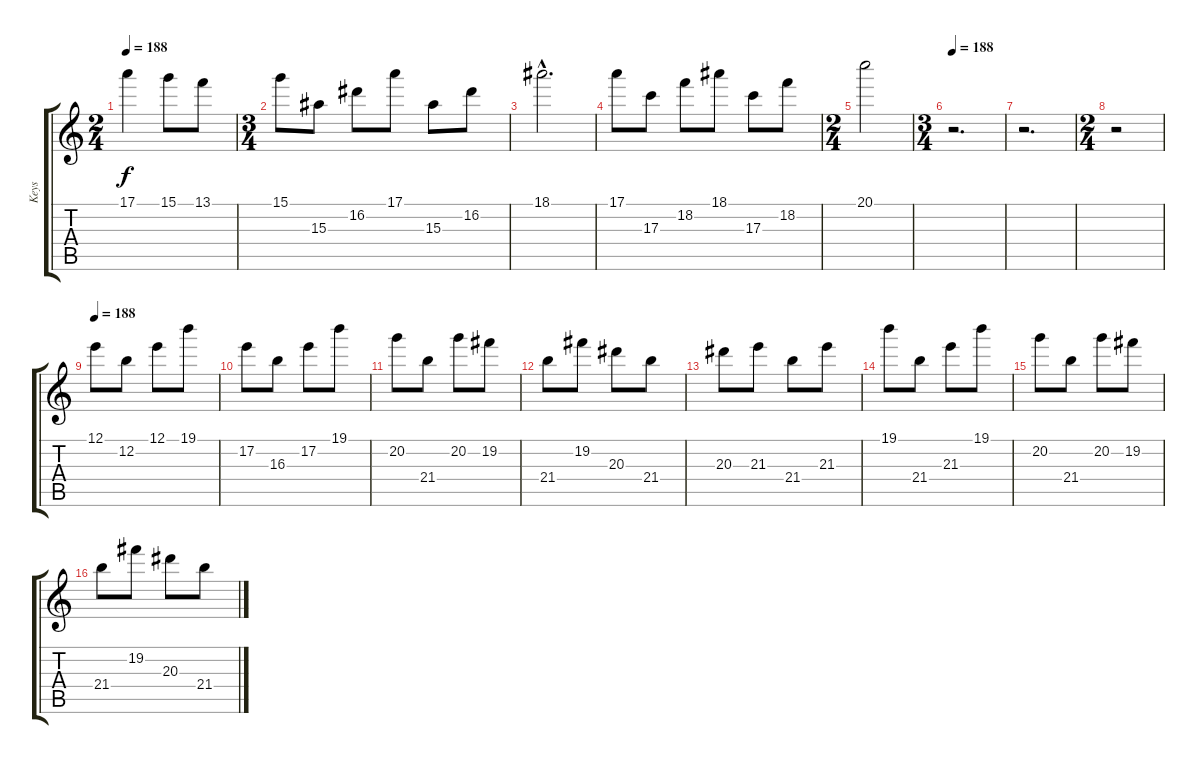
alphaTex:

\track ("Keys" "Keys") {instrument acousticguitarnylon}
\staff {score tabs}
\tuning (E4 B3 G3 D3 A2 E2) {hide}
\ts (2 4)
\tempo 188
\clef g2
\ks c
17.1.4{dy f} 15.1.8 13.1.8 |
\ts (3 4)
15.1.8 15.3.8 16.2.8 17.1.8 15.3.8 16.2.8 |
18.1{hac}.2{d} |
17.1.8 17.3.8 18.2.8 18.1.8 17.3.8 18.2.8 |
\ts (2 4)
20.1.2 |
\ts (3 4)
\tempo 188
r.2{d} |
r.2{d} |
\ts (2 4)
r.2 |
\tempo 188
12.1.8{volume 7 instrument fx5brightness} 12.2.8 12.1.8 19.1.8 |
17.2.8 16.3.8 17.2.8 19.1.8 |
20.2.8 21.4.8 20.2.8 19.2.8 |
21.4.8 19.2.8 20.3.8 21.4.8 |
20.3.8 21.3.8 21.4.8 21.3.8 |
19.1.8 21.4.8 21.3.8 19.1.8 |
20.2.8 21.4.8 20.2.8 19.2.8 |
21.4.8 19.2.8 20.3.8 21.4.8
